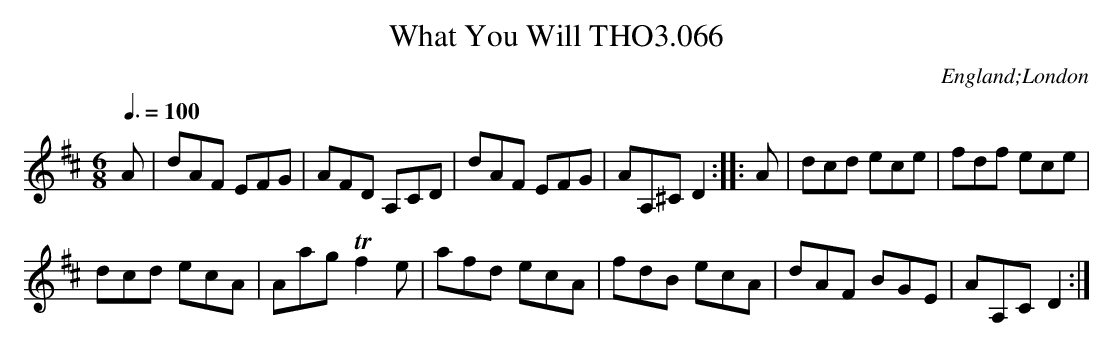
X:1
T:What You Will THO3.066
O:England;London
M:6/8
L:1/8
Q:3/8=100
K:D
A|dAF EFG| AFD A,CD|dAF EFG|AA,^C D2::A|dcd ece|fdf ece|
dcd ecA|Aag Tf2 e|afd ecA|fdB ecA|dAF BGE|AA,C D2:|
